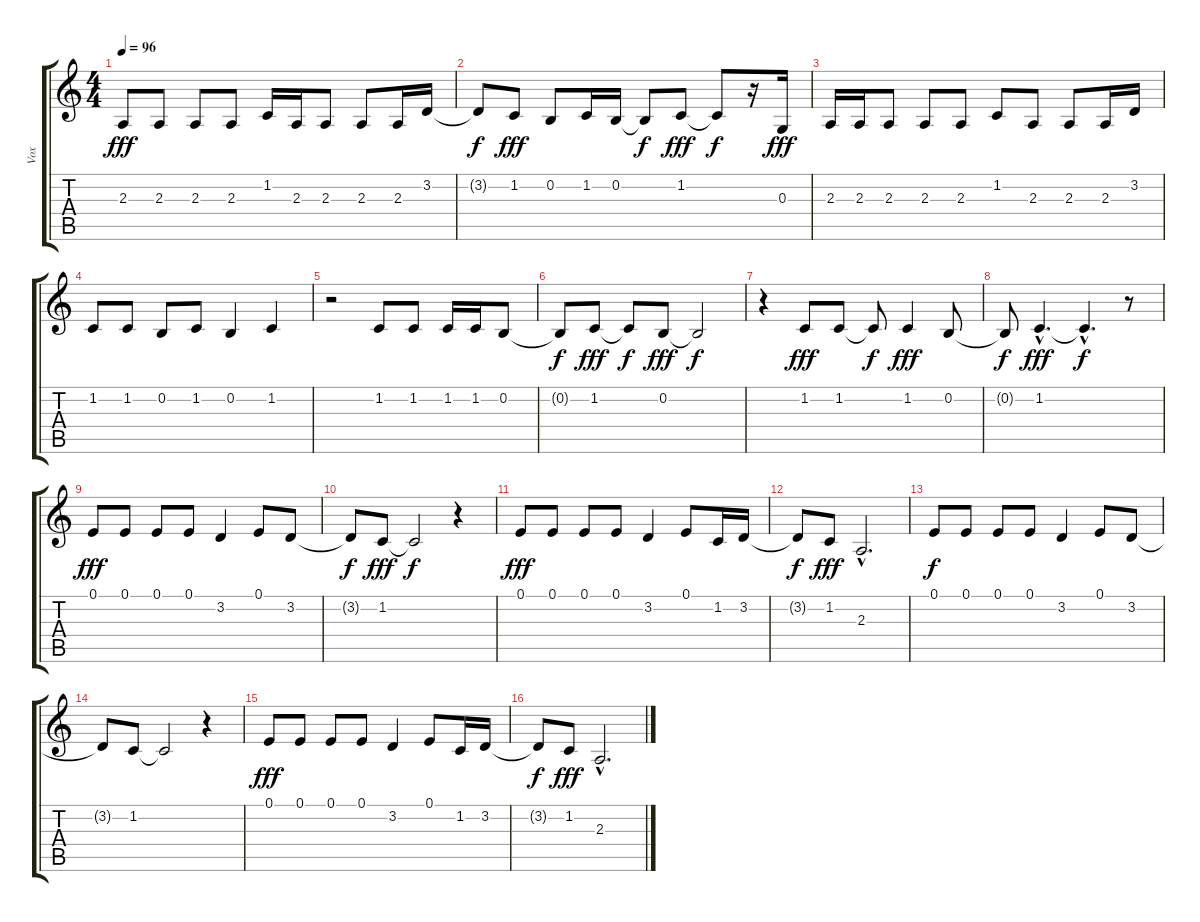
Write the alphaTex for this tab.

\track ("Vox" "Vox") {instrument bassoon}
\staff {score tabs}
\tuning (E4 B3 G3 D3 A2 E2) {hide}
\ts (4 4)
\tempo 96
\clef g2
\ks c
2.3.8{dy fff} 2.3.8 2.3.8 2.3.8 1.2.16 2.3.16 2.3.8 2.3.8 2.3.16 3.2.16 |
3.2{t}.8{dy f} 1.2.8{dy fff} 0.2.8 1.2.16 0.2.16 0.2{t}.8{dy f} 1.2.8{dy fff} 1.2{t}.8{dy f} r.16 0.3.16{dy fff} |
2.3.16 2.3.16 2.3.8 2.3.8 2.3.8 1.2.8 2.3.8 2.3.8 2.3.16 3.2.16 |
1.2.8 1.2.8 0.2.8 1.2.8 0.2.4 1.2.4 |
r.2 1.2.8 1.2.8 1.2.16 1.2.16 0.2.8 |
0.2{t}.8{dy f} 1.2.8{dy fff} 1.2{t}.8{dy f} 0.2.8{dy fff} 0.2{t}.2{dy f} |
r.4 1.2.8{dy fff} 1.2.8 1.2{t}.8{dy f} 1.2.4{dy fff} 0.2.8 |
0.2{t}.8{dy f} 1.2{hac}.4{d dy fff} 1.2{hac t}.4{d dy f} r.8 |
0.1.8{dy fff} 0.1.8 0.1.8 0.1.8 3.2.4 0.1.8 3.2.8 |
3.2{t}.8{dy f} 1.2.8{dy fff} 1.2{t}.2{dy f} r.4 |
0.1.8{dy fff} 0.1.8 0.1.8 0.1.8 3.2.4 0.1.8 1.2.16 3.2.16 |
3.2{t}.8{dy f} 1.2.8{dy fff} 2.3{hac}.2{d} |
0.1.8{dy f} 0.1.8 0.1.8 0.1.8 3.2.4 0.1.8 3.2.8 |
3.2{t}.8 1.2.8 1.2{t}.2 r.4 |
0.1.8{dy fff} 0.1.8 0.1.8 0.1.8 3.2.4 0.1.8 1.2.16 3.2.16 |
3.2{t}.8{dy f} 1.2.8{dy fff} 2.3{hac}.2{d}
